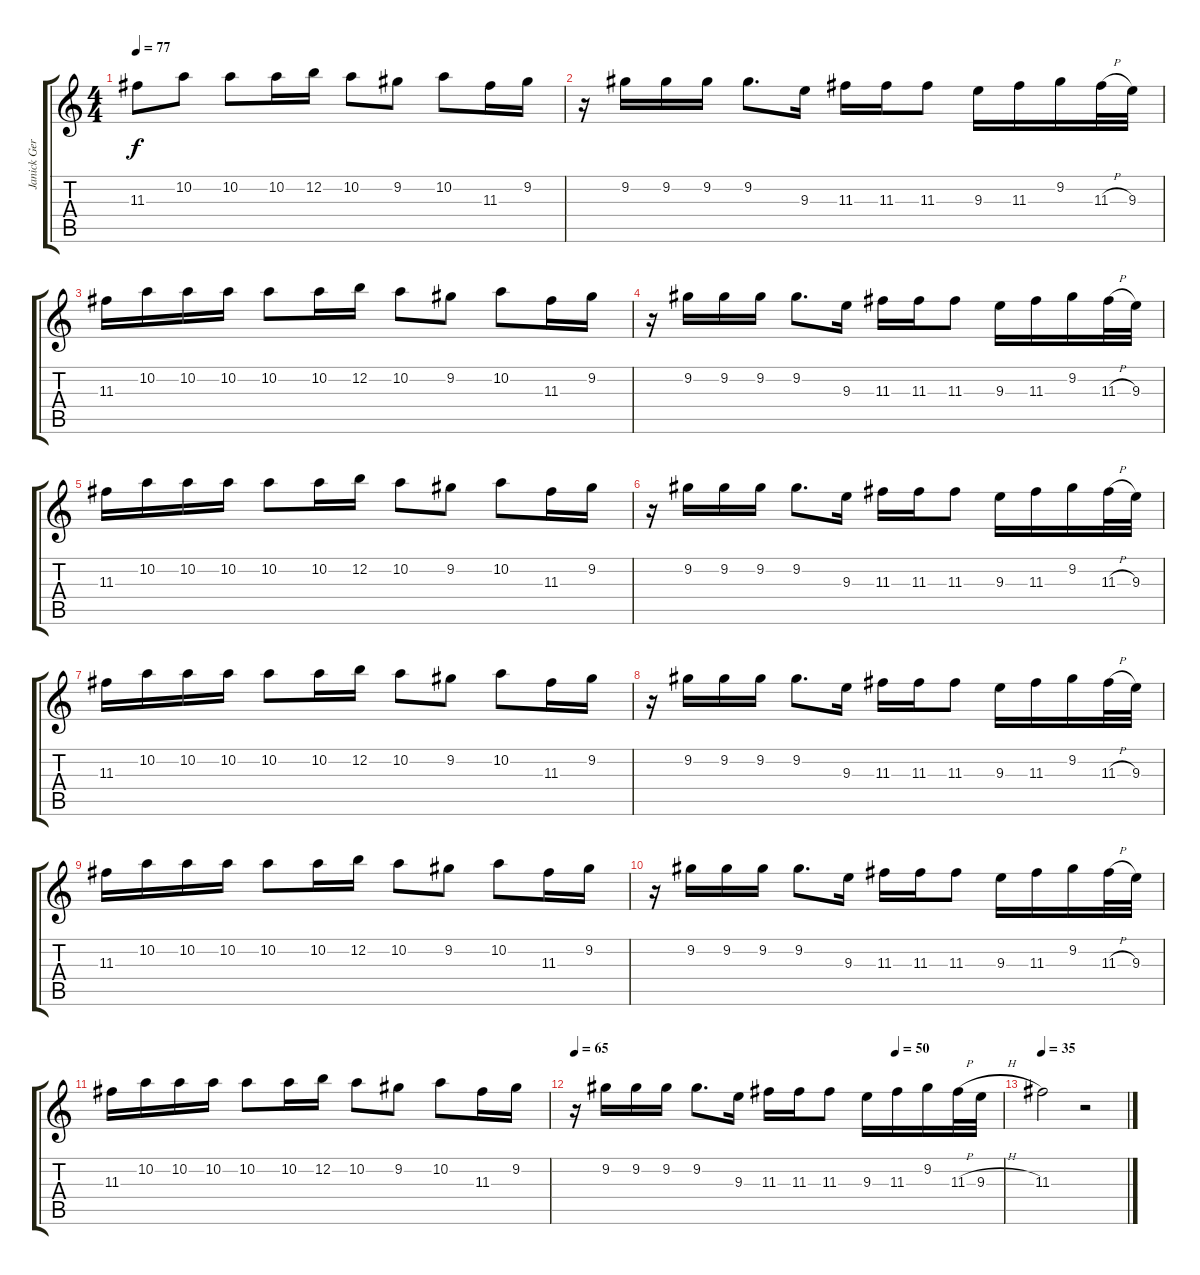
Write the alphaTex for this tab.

\track ("Janick Gers" "Janick Ger") {instrument distortionguitar}
\staff {score tabs}
\tuning (E4 B3 G3 D3 A2 E2) {hide}
\ts (4 4)
\tempo 77
\clef g2
\ks c
11.3.8{dy f} 10.2.8 10.2.8 10.2.16 12.2.16 10.2.8 9.2.8 10.2.8 11.3.16 9.2.16 |
r.16 9.2.16 9.2.16 9.2.16 9.2.8{d} 9.3.16 11.3.16 11.3.16 11.3.8 9.3.16 11.3.16 9.2.16 11.3{h}.32 9.3.32 |
11.3.16 10.2.16 10.2.16 10.2.16 10.2.8 10.2.16 12.2.16 10.2.8 9.2.8 10.2.8 11.3.16 9.2.16 |
r.16 9.2.16 9.2.16 9.2.16 9.2.8{d} 9.3.16 11.3.16 11.3.16 11.3.8 9.3.16 11.3.16 9.2.16 11.3{h}.32 9.3.32 |
11.3.16 10.2.16 10.2.16 10.2.16 10.2.8 10.2.16 12.2.16 10.2.8 9.2.8 10.2.8 11.3.16 9.2.16 |
r.16 9.2.16 9.2.16 9.2.16 9.2.8{d} 9.3.16 11.3.16 11.3.16 11.3.8 9.3.16 11.3.16 9.2.16 11.3{h}.32 9.3.32 |
11.3.16 10.2.16 10.2.16 10.2.16 10.2.8 10.2.16 12.2.16 10.2.8 9.2.8 10.2.8 11.3.16 9.2.16 |
r.16 9.2.16 9.2.16 9.2.16 9.2.8{d} 9.3.16 11.3.16 11.3.16 11.3.8 9.3.16 11.3.16 9.2.16 11.3{h}.32 9.3.32 |
11.3.16 10.2.16 10.2.16 10.2.16 10.2.8 10.2.16 12.2.16 10.2.8 9.2.8 10.2.8 11.3.16 9.2.16 |
r.16 9.2.16 9.2.16 9.2.16 9.2.8{d} 9.3.16 11.3.16 11.3.16 11.3.8 9.3.16 11.3.16 9.2.16 11.3{h}.32 9.3.32 |
11.3.16 10.2.16 10.2.16 10.2.16 10.2.8 10.2.16 12.2.16 10.2.8 9.2.8 10.2.8 11.3.16 9.2.16 |
\tempo 65
\tempo (50 0.75)
r.16 9.2.16 9.2.16 9.2.16 9.2.8{d} 9.3.16 11.3.16 11.3.16 11.3.8 9.3.16 11.3.16 9.2.16 11.3{h}.32 9.3{h}.32 |
\tempo 35
11.3.2 r.2
